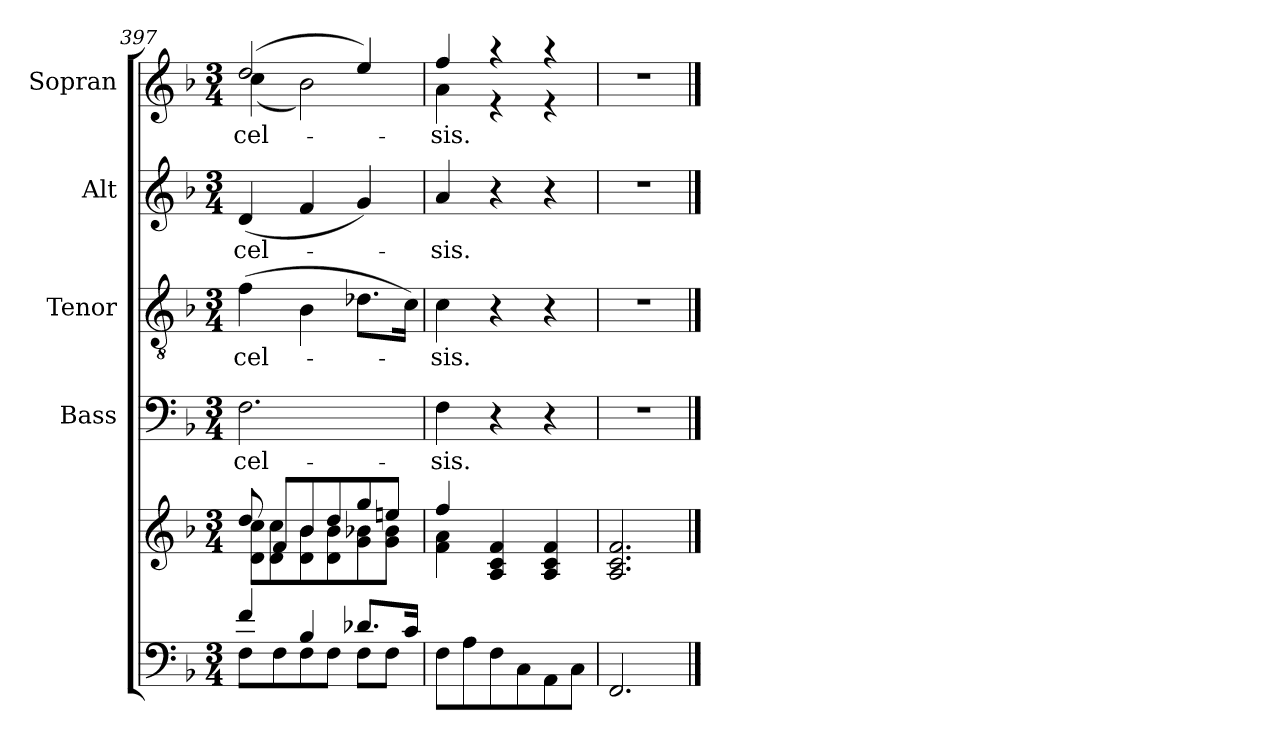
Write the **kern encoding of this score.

**kern	**kern	**kern	**text	**kern	**text	**kern	**text	**kern	**text
*part5	*part5	*part4	*part4	*part3	*part3	*part2	*part2	*part1	*part1
*staff6	*staff5	*staff4	*staff4	*staff3	*staff3	*staff2	*staff2	*staff1	*staff1
*	*	*I"Bass	*	*I"Tenor	*	*I"Alt	*	*I"Sopran	*
*	*	*I'B.	*	*I'T.	*	*I'A.	*	*I'S.	*
*clefF4	*clefG2	*clefF4	*	*clefGv2	*	*clefG2	*	*clefG2	*
*k[b-]	*k[b-]	*k[b-]	*	*k[b-]	*	*k[b-]	*	*k[b-]	*
*F:	*F:	*F:	*	*F:	*	*F:	*	*F:	*
*M3/4	*M3/4	*M3/4	*	*M3/4	*	*M3/4	*	*M3/4	*
=397	=397	=397	=397	=397	=397	=397	=397	=397	=397
*^	*^	*	*	*	*	*	*	*	*
!	!	!	!	!	!LO:LY:b	!	!LO:LY:b	!	!LO:LY:b	!	!LO:LY:b
*	*	*	*	*	*	*	*	*	*	*^	*
4f/	8F\L	8dd/	8d\ 8cc\L	2.F\	-cel-	(>4f\	-cel-	(<4d/	-cel-	(2dd/	(<4cc\	-cel-
.	8F\	8f/L	8d\ 8cc\	.	.	.	.	.	.	.	.	.
4B-/	8F\	8b-/	8d\ 8b-\	.	.	4B-\	.	4f/	.	.	2b-\)	.
.	8F\J	8dd/	8d\ 8b-\	.	.	.	.	.	.	.	.	.
8.d-X/L	8F\L	8gg/	8g\ 8b-X\	.	.	8.d-X\L	.	4g/)	.	4ee/)	.	.
.	8F\J	8een/J	8g\ 8b-\J	.	.	.	.	.	.	.	.	.
16c/Jk	.	.	.	.	.	16c\Jk)	.	.	.	.	.	.
*v	*v	*	*	*	*	*	*	*	*	*	*	*
=398	=398	=398	=398	=398	=398	=398	=398	=398	=398	=398	=398
!	!	!	!	!LO:LY:b	!	!LO:LY:b	!	!LO:LY:b	!	!	!LO:LY:b
8F\L	4ff/	4f\ 4a\	4F\	-sis.	4c\	-sis.	4a/	-sis.	4ff/	4a\	-sis.
8A\	.	.	.	.	.	.	.	.	.	.	.
8F\	4A/ 4c/ 4f/	4ryy	4r	.	4r	.	4r	.	4r	4r	.
8C\	.	.	.	.	.	.	.	.	.	.	.
8AA\	4A/ 4c/ 4f/	4ryy	4r	.	4r	.	4r	.	4r	4r	.
8C\J	.	.	.	.	.	.	.	.	.	.	.
*	*v	*v	*	*	*	*	*	*	*v	*v	*
=399	=399	=399	=399	=399	=399	=399	=399	=399	=399
2.FF/	2.A/ 2.c/ 2.f/	2.r	.	2.r	.	2.r	.	2.r	.
==	==	==	==	==	==	==	==	==	==
*-	*-	*-	*-	*-	*-	*-	*-	*-	*-
